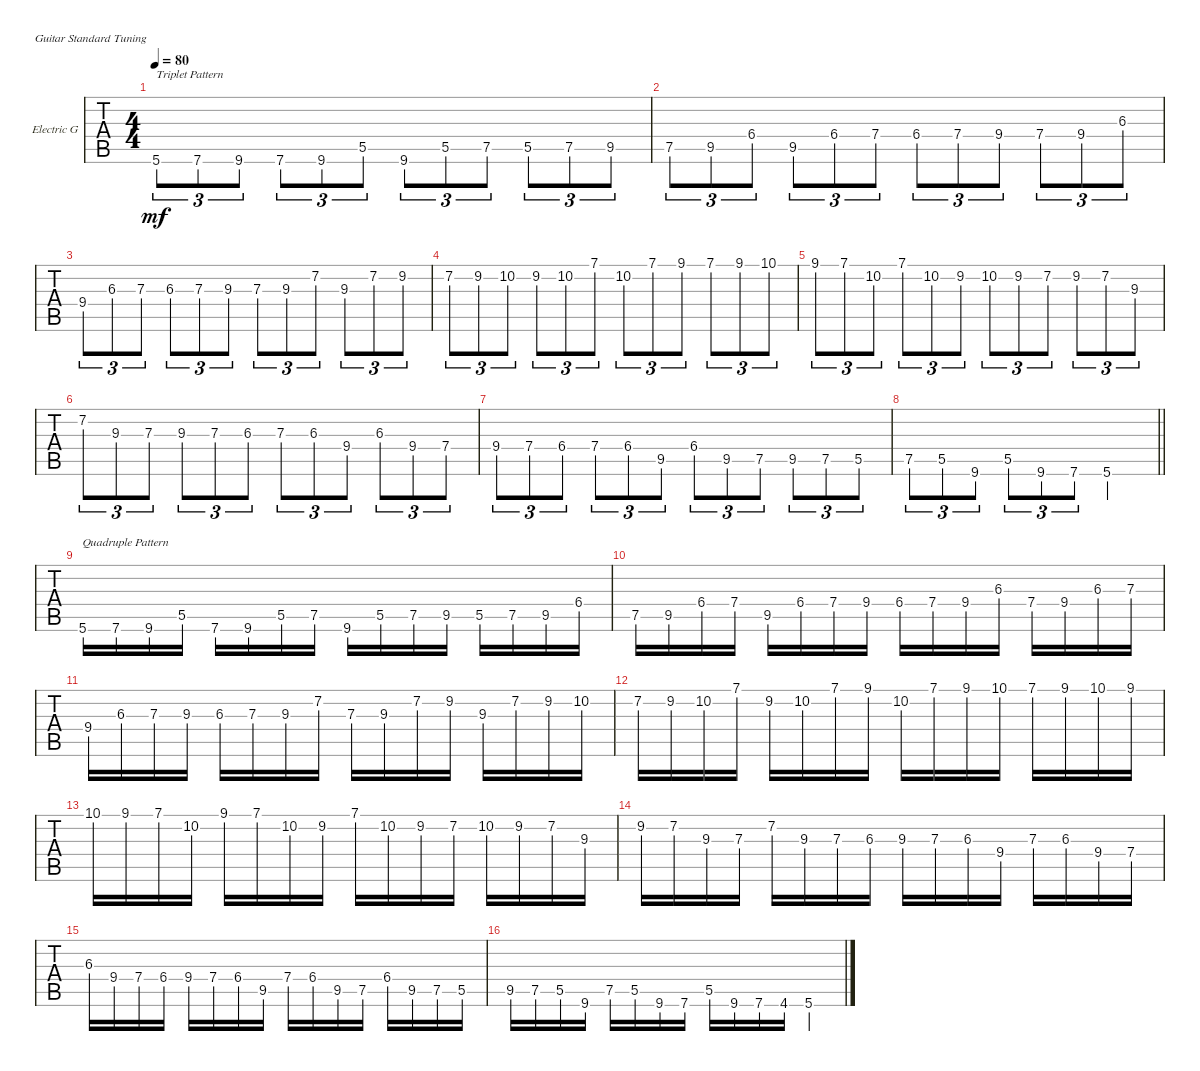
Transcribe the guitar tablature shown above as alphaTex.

\defaultSystemsLayout 4
\bracketExtendMode groupsimilarinstruments
\firstSystemTrackNameOrientation horizontal
\otherSystemsTrackNameOrientation horizontal
\track ("Electric Guitar" "Electric G") {instrument electricguitarclean}
\staff {tabs}
\tuning (E4 B3 G3 D3 A2 E2)
\ts (4 4)
\tempo 80
\clef g2
\scale
0.288241
\ks c
5.6.8{tu (3 2) txt "Triplet Pattern" dy mf instrument electricguitarclean} 7.6.8{tu (3 2)} 9.6.8{tu (3 2)} 7.6.8{tu (3 2)} 9.6.8{tu (3 2)} 5.5.8{tu (3 2)} 9.6.8{tu (3 2)} 5.5.8{tu (3 2)} 7.5.8{tu (3 2)} 5.5.8{tu (3 2)} 7.5.8{tu (3 2)} 9.5.8{tu (3 2)} |
\scale
0.237253 7.5.8{tu (3 2)} 9.5.8{tu (3 2)} 6.4.8{tu (3 2)} 9.5.8{tu (3 2)} 6.4.8{tu (3 2)} 7.4.8{tu (3 2)} 6.4.8{tu (3 2)} 7.4.8{tu (3 2)} 9.4.8{tu (3 2)} 7.4.8{tu (3 2)} 9.4.8{tu (3 2)} 6.3.8{tu (3 2)} |
9.4.8{tu (3 2)} 6.3.8{tu (3 2)} 7.3.8{tu (3 2)} 6.3.8{tu (3 2)} 7.3.8{tu (3 2)} 9.3.8{tu (3 2)} 7.3.8{tu (3 2)} 9.3.8{tu (3 2)} 7.2.8{tu (3 2)} 9.3.8{tu (3 2)} 7.2.8{tu (3 2)} 9.2.8{tu (3 2)} |
7.2.8{tu (3 2)} 9.2.8{tu (3 2)} 10.2.8{tu (3 2)} 9.2.8{tu (3 2)} 10.2.8{tu (3 2)} 7.1.8{tu (3 2)} 10.2.8{tu (3 2)} 7.1.8{tu (3 2)} 9.1.8{tu (3 2)} 7.1.8{tu (3 2)} 9.1.8{tu (3 2)} 10.1.8{tu (3 2)} |
\scale
0.286164 9.1.8{tu (3 2)} 7.1.8{tu (3 2)} 10.2.8{tu (3 2)} 7.1.8{tu (3 2)} 10.2.8{tu (3 2)} 9.2.8{tu (3 2)} 10.2.8{tu (3 2)} 9.2.8{tu (3 2)} 7.2.8{tu (3 2)} 9.2.8{tu (3 2)} 7.2.8{tu (3 2)} 9.3.8{tu (3 2)} |
\scale
0.239665 7.2.8{tu (3 2)} 9.3.8{tu (3 2)} 7.3.8{tu (3 2)} 9.3.8{tu (3 2)} 7.3.8{tu (3 2)} 6.3.8{tu (3 2)} 7.3.8{tu (3 2)} 6.3.8{tu (3 2)} 9.4.8{tu (3 2)} 6.3.8{tu (3 2)} 9.4.8{tu (3 2)} 7.4.8{tu (3 2)} |
\scale
0.233959 9.4.8{tu (3 2)} 7.4.8{tu (3 2)} 6.4.8{tu (3 2)} 7.4.8{tu (3 2)} 6.4.8{tu (3 2)} 9.5.8{tu (3 2)} 6.4.8{tu (3 2)} 9.5.8{tu (3 2)} 7.5.8{tu (3 2)} 9.5.8{tu (3 2)} 7.5.8{tu (3 2)} 5.5.8{tu (3 2)} |
\scale
0.239955
\barLineRight lightlight
7.5.8{tu (3 2)} 5.5.8{tu (3 2)} 9.6.8{tu (3 2)} 5.5.8{tu (3 2)} 9.6.8{tu (3 2)} 7.6.8{tu (3 2)} 5.6.2 |
5.6.16{txt "Quadruple Pattern"} 7.6.16 9.6.16 5.5.16 7.6.16 9.6.16 5.5.16 7.5.16 9.6.16 5.5.16 7.5.16 9.5.16 5.5.16 7.5.16 9.5.16 6.4.16 |
7.5.16 9.5.16 6.4.16 7.4.16 9.5.16 6.4.16 7.4.16 9.4.16 6.4.16 7.4.16 9.4.16 6.3.16 7.4.16 9.4.16 6.3.16 7.3.16 |
9.4.16 6.3.16 7.3.16 9.3.16 6.3.16 7.3.16 9.3.16 7.2.16 7.3.16 9.3.16 7.2.16 9.2.16 9.3.16 7.2.16 9.2.16 10.2.16 |
7.2.16 9.2.16 10.2.16 7.1.16 9.2.16 10.2.16 7.1.16 9.1.16 10.2.16 7.1.16 9.1.16 10.1.16 7.1.16 9.1.16 10.1.16 9.1.16 |
10.1.16 9.1.16 7.1.16 10.2.16 9.1.16 7.1.16 10.2.16 9.2.16 7.1.16 10.2.16 9.2.16 7.2.16 10.2.16 9.2.16 7.2.16 9.3.16 |
9.2.16 7.2.16 9.3.16 7.3.16 7.2.16 9.3.16 7.3.16 6.3.16 9.3.16 7.3.16 6.3.16 9.4.16 7.3.16 6.3.16 9.4.16 7.4.16 |
\scale
0.451334 6.3.16 9.4.16 7.4.16 6.4.16 9.4.16 7.4.16 6.4.16 9.5.16 7.4.16 6.4.16 9.5.16 7.5.16 6.4.16 9.5.16 7.5.16 5.5.16 |
\scale
0.40379 9.5.16 7.5.16 5.5.16 9.6.16 7.5.16 5.5.16 9.6.16 7.6.16 5.5.16 9.6.16 7.6.16 4.6.16 5.6.4
